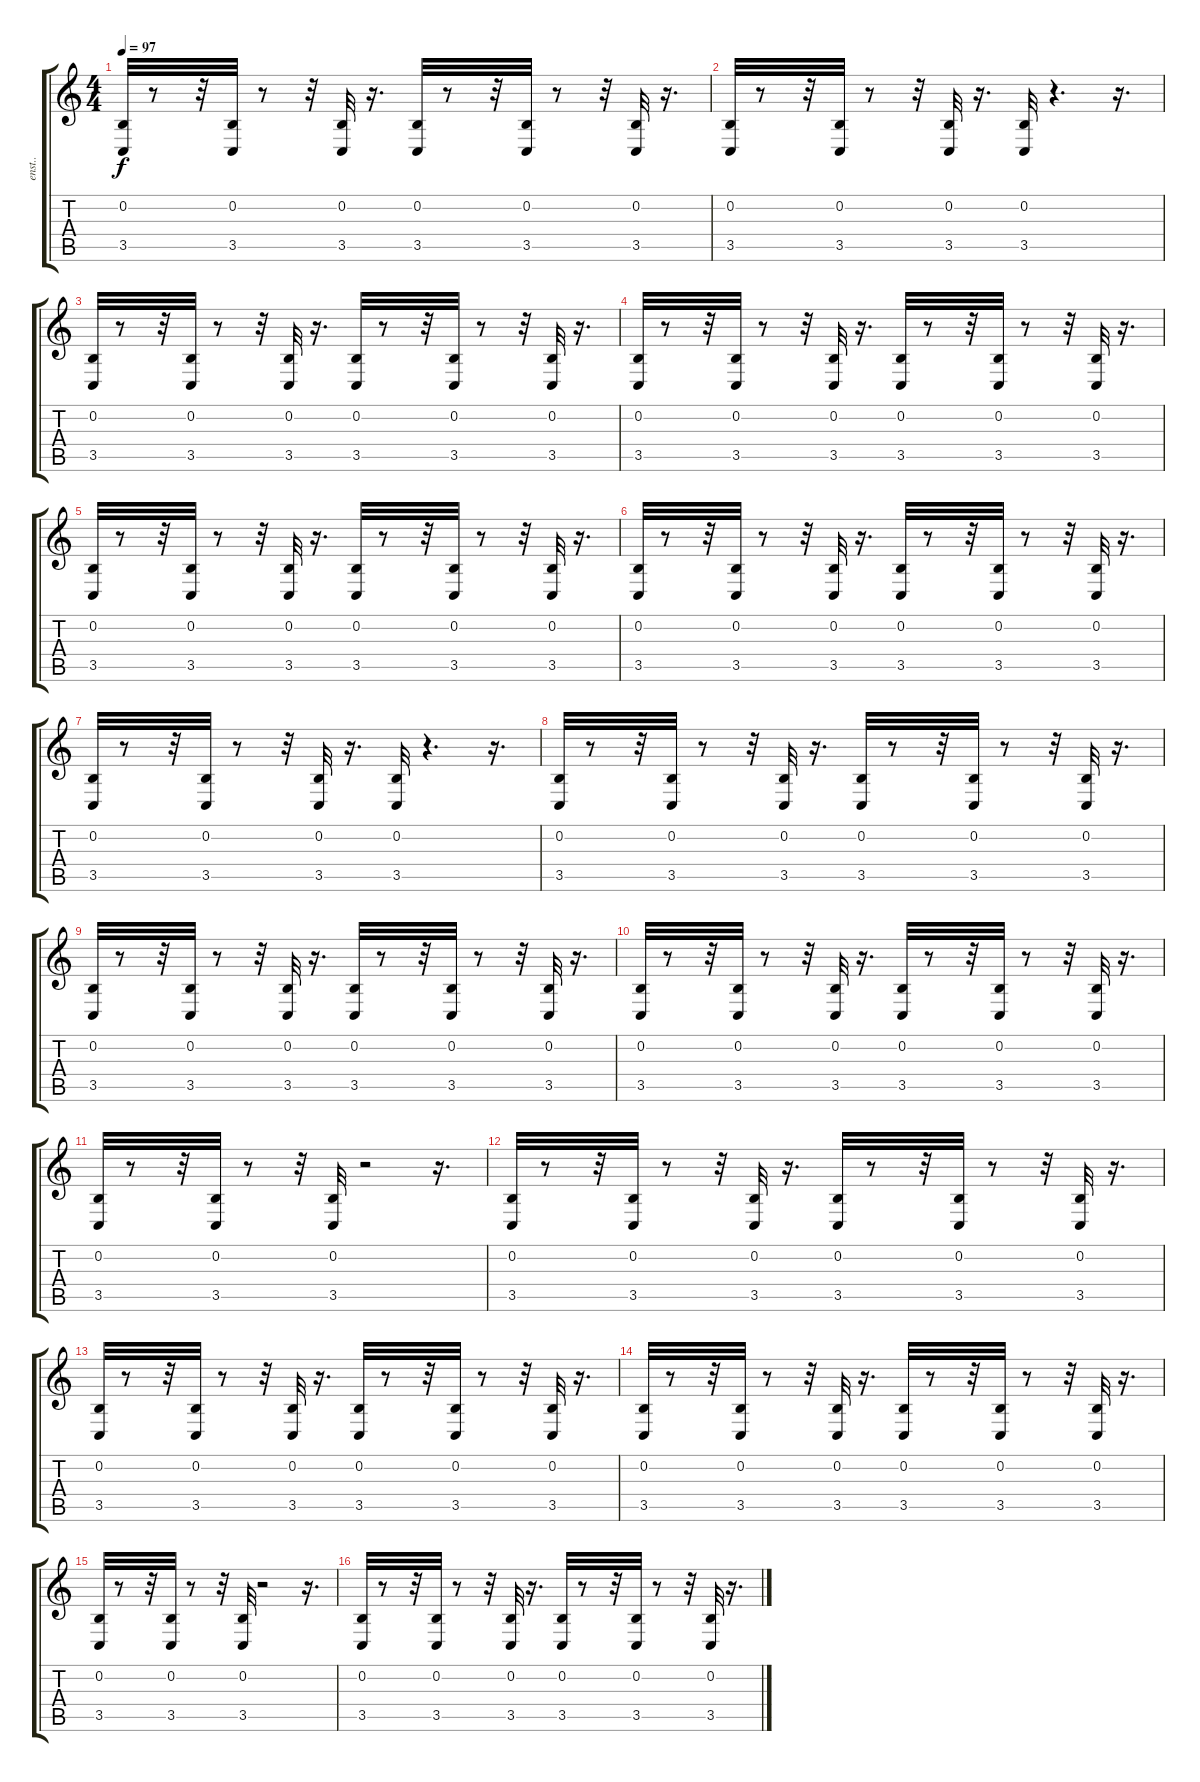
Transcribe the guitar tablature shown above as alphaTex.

\track ("enst.." "enst..") {instrument guitarfretnoise}
\staff {score tabs}
\tuning (E4 B3 G3 D3 A2 E2) {hide}
\ts (4 4)
\tempo 97
\clef g2
\ks c
(0.2 3.5).32{dy f} r.8 r.32 (0.2 3.5).32 r.8 r.32 (0.2 3.5).32 r.16{d} (0.2 3.5).32 r.8 r.32 (0.2 3.5).32 r.8 r.32 (0.2 3.5).32 r.16{d} |
(0.2 3.5).32 r.8 r.32 (0.2 3.5).32 r.8 r.32 (0.2 3.5).32 r.16{d} (0.2 3.5).32 r.4{d} r.16{d} |
(0.2 3.5).32 r.8 r.32 (0.2 3.5).32 r.8 r.32 (0.2 3.5).32 r.16{d} (0.2 3.5).32 r.8 r.32 (0.2 3.5).32 r.8 r.32 (0.2 3.5).32 r.16{d} |
(0.2 3.5).32 r.8 r.32 (0.2 3.5).32 r.8 r.32 (0.2 3.5).32 r.16{d} (0.2 3.5).32 r.8 r.32 (0.2 3.5).32 r.8 r.32 (0.2 3.5).32 r.16{d} |
(0.2 3.5).32 r.8 r.32 (0.2 3.5).32 r.8 r.32 (0.2 3.5).32 r.16{d} (0.2 3.5).32 r.8 r.32 (0.2 3.5).32 r.8 r.32 (0.2 3.5).32 r.16{d} |
(0.2 3.5).32 r.8 r.32 (0.2 3.5).32 r.8 r.32 (0.2 3.5).32 r.16{d} (0.2 3.5).32 r.8 r.32 (0.2 3.5).32 r.8 r.32 (0.2 3.5).32 r.16{d} |
(0.2 3.5).32 r.8 r.32 (0.2 3.5).32 r.8 r.32 (0.2 3.5).32 r.16{d} (0.2 3.5).32 r.4{d} r.16{d} |
(0.2 3.5).32 r.8 r.32 (0.2 3.5).32 r.8 r.32 (0.2 3.5).32 r.16{d} (0.2 3.5).32 r.8 r.32 (0.2 3.5).32 r.8 r.32 (0.2 3.5).32 r.16{d} |
(0.2 3.5).32 r.8 r.32 (0.2 3.5).32 r.8 r.32 (0.2 3.5).32 r.16{d} (0.2 3.5).32 r.8 r.32 (0.2 3.5).32 r.8 r.32 (0.2 3.5).32 r.16{d} |
(0.2 3.5).32 r.8 r.32 (0.2 3.5).32 r.8 r.32 (0.2 3.5).32 r.16{d} (0.2 3.5).32 r.8 r.32 (0.2 3.5).32 r.8 r.32 (0.2 3.5).32 r.16{d} |
(0.2 3.5).32 r.8 r.32 (0.2 3.5).32 r.8 r.32 (0.2 3.5).32 r.2 r.16{d} |
(0.2 3.5).32 r.8 r.32 (0.2 3.5).32 r.8 r.32 (0.2 3.5).32 r.16{d} (0.2 3.5).32 r.8 r.32 (0.2 3.5).32 r.8 r.32 (0.2 3.5).32 r.16{d} |
(0.2 3.5).32 r.8 r.32 (0.2 3.5).32 r.8 r.32 (0.2 3.5).32 r.16{d} (0.2 3.5).32 r.8 r.32 (0.2 3.5).32 r.8 r.32 (0.2 3.5).32 r.16{d} |
(0.2 3.5).32 r.8 r.32 (0.2 3.5).32 r.8 r.32 (0.2 3.5).32 r.16{d} (0.2 3.5).32 r.8 r.32 (0.2 3.5).32 r.8 r.32 (0.2 3.5).32 r.16{d} |
(0.2 3.5).32 r.8 r.32 (0.2 3.5).32 r.8 r.32 (0.2 3.5).32 r.2 r.16{d} |
(0.2 3.5).32 r.8 r.32 (0.2 3.5).32 r.8 r.32 (0.2 3.5).32 r.16{d} (0.2 3.5).32 r.8 r.32 (0.2 3.5).32 r.8 r.32 (0.2 3.5).32 r.16{d}
